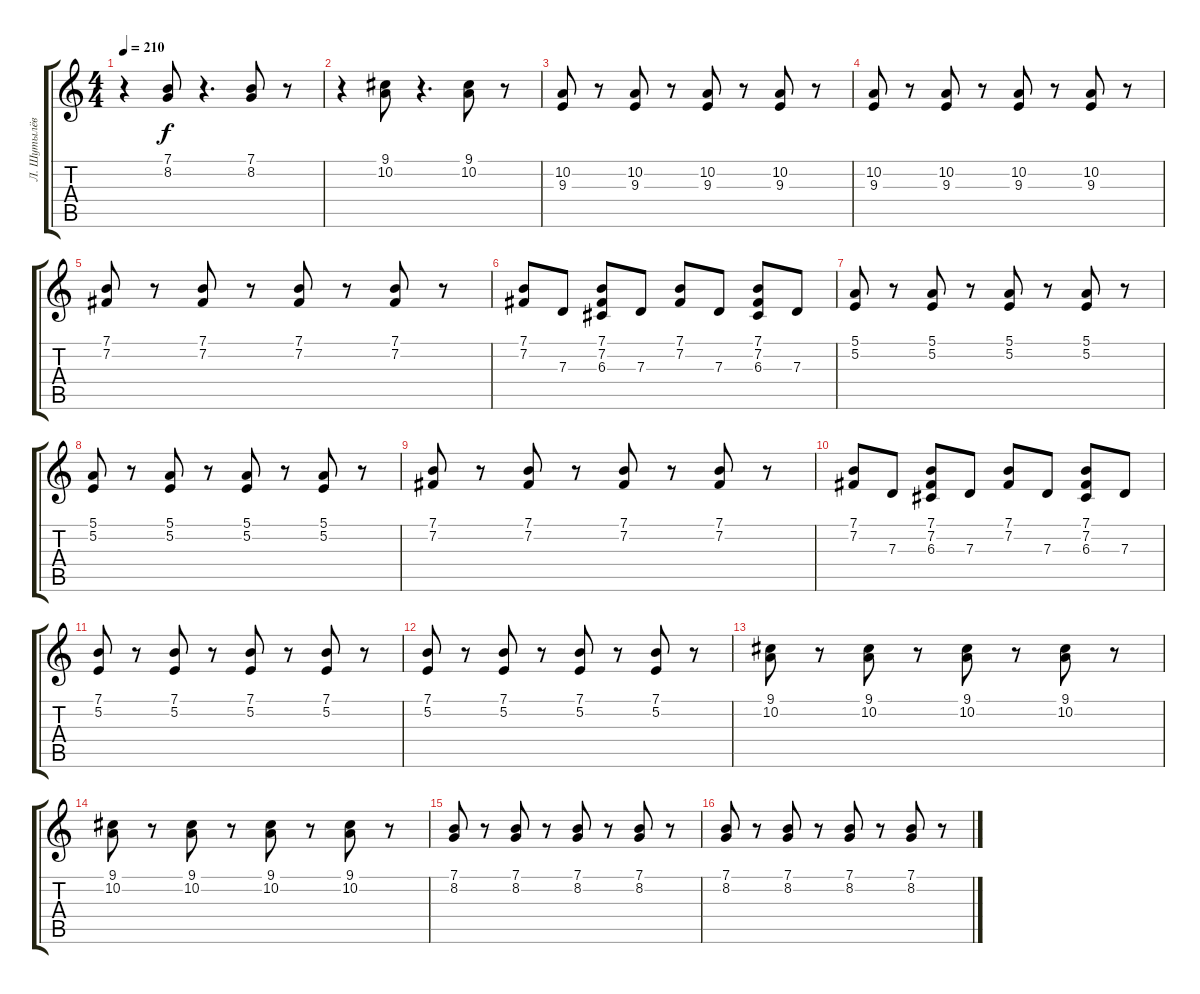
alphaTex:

\track ("Л. Шутылёв" "Л. Шутылёв") {instrument tremolostrings}
\staff {score tabs}
\tuning (E4 B3 G3 D3 A2 E2) {hide}
\ts (4 4)
\tempo 210
\clef g2
\ks c
r.4{dy f} (7.1 8.2).8 r.4{d} (7.1 8.2).8 r.8 |
r.4 (9.1 10.2).8 r.4{d} (9.1 10.2).8 r.8 |
(10.2 9.3).8 r.8 (10.2 9.3).8 r.8 (10.2 9.3).8 r.8 (10.2 9.3).8 r.8 |
(10.2 9.3).8 r.8 (10.2 9.3).8 r.8 (10.2 9.3).8 r.8 (10.2 9.3).8 r.8 |
(7.1 7.2).8 r.8 (7.1 7.2).8 r.8 (7.1 7.2).8 r.8 (7.1 7.2).8 r.8 |
(7.1 7.2).8 7.3.8 (7.1 7.2 6.3).8 7.3.8 (7.1 7.2).8 7.3.8 (7.1 7.2 6.3).8 7.3.8 |
(5.1 5.2).8 r.8 (5.1 5.2).8 r.8 (5.1 5.2).8 r.8 (5.1 5.2).8 r.8 |
(5.1 5.2).8 r.8 (5.1 5.2).8 r.8 (5.1 5.2).8 r.8 (5.1 5.2).8 r.8 |
(7.1 7.2).8 r.8 (7.1 7.2).8 r.8 (7.1 7.2).8 r.8 (7.1 7.2).8 r.8 |
(7.1 7.2).8 7.3.8 (7.1 7.2 6.3).8 7.3.8 (7.1 7.2).8 7.3.8 (7.1 7.2 6.3).8 7.3.8 |
(7.1 5.2).8 r.8 (7.1 5.2).8 r.8 (7.1 5.2).8 r.8 (7.1 5.2).8 r.8 |
(7.1 5.2).8 r.8 (7.1 5.2).8 r.8 (7.1 5.2).8 r.8 (7.1 5.2).8 r.8 |
(9.1 10.2).8 r.8 (9.1 10.2).8 r.8 (9.1 10.2).8 r.8 (9.1 10.2).8 r.8 |
(9.1 10.2).8 r.8 (9.1 10.2).8 r.8 (9.1 10.2).8 r.8 (9.1 10.2).8 r.8 |
(7.1 8.2).8 r.8 (7.1 8.2).8 r.8 (7.1 8.2).8 r.8 (7.1 8.2).8 r.8 |
(7.1 8.2).8 r.8 (7.1 8.2).8 r.8 (7.1 8.2).8 r.8 (7.1 8.2).8 r.8
